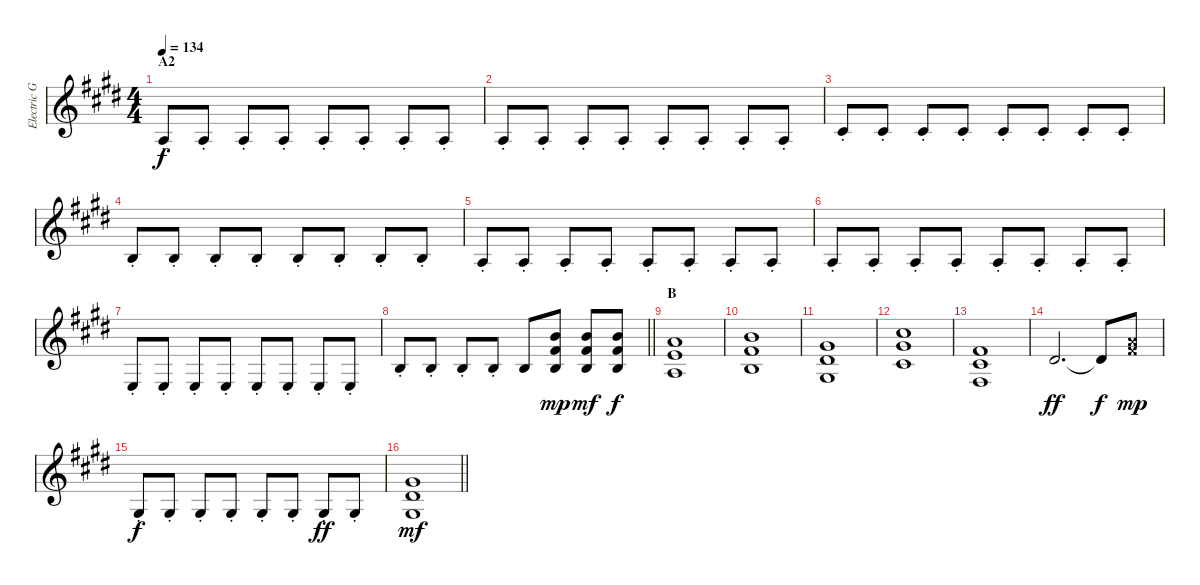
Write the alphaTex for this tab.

\track ("Electric Guitar 1 (Main)" "Electric G") {instrument distortionguitar}
\staff {score}
\tuning (E4 B3 G3 D3 A2 E2) {hide}
\ts (4 4)
\section ("" "A2")
\tempo 134
\clef g2
\ks e
0.5{st}.8{dy f} 0.5{st}.8 0.5{st}.8 0.5{st}.8 0.5{st}.8 0.5{st}.8 0.5{st}.8 0.5{st}.8 |
0.5{st}.8 0.5{st}.8 0.5{st}.8 0.5{st}.8 0.5{st}.8 0.5{st}.8 0.5{st}.8 0.5{st}.8 |
4.5{st}.8 4.5{st}.8 4.5{st}.8 4.5{st}.8 4.5{st}.8 4.5{st}.8 4.5{st}.8 4.5{st}.8 |
2.5{st}.8 2.5{st}.8 2.5{st}.8 2.5{st}.8 2.5{st}.8 2.5{st}.8 2.5{st}.8 2.5{st}.8 |
0.5{st}.8 0.5{st}.8 0.5{st}.8 0.5{st}.8 0.5{st}.8 0.5{st}.8 0.5{st}.8 0.5{st}.8 |
0.5{st}.8 0.5{st}.8 0.5{st}.8 0.5{st}.8 0.5{st}.8 0.5{st}.8 0.5{st}.8 0.5{st}.8 |
0.6{st}.8 0.6{st}.8 0.6{st}.8 0.6{st}.8 0.6{st}.8 0.6{st}.8 0.6{st}.8 0.6{st}.8 |
\barLineRight lightlight
2.5{st}.8{balance 8} 2.5{st}.8 2.5{st}.8 2.5{st}.8 2.5.8 (4.3 4.4 2.5).8{dy mp} (4.3 4.4 2.5).8{dy mf} (4.3 4.4 2.5).8{dy f} |
\section ("" "B")
(2.3 2.4 0.5).1 |
(4.3 4.4 2.5).1 |
(6.4 6.5 4.6).1 |
(6.3 6.4 4.5).1 |
(4.4 4.5 2.6).1 |
1.4.2{d dy ff volume 11} 1.4{t}.8{dy f} (2.3{x} 4.4{x}).8{dy mp} |
4.6{st}.8{dy f volume 13} 4.6{st}.8 4.6{st}.8 4.6{st}.8 4.6{st}.8 4.6{st}.8 4.6{st}.8{dy ff} 4.6{st}.8 |
\barLineRight lightlight
(6.4 6.5 4.6).1{dy mf}
